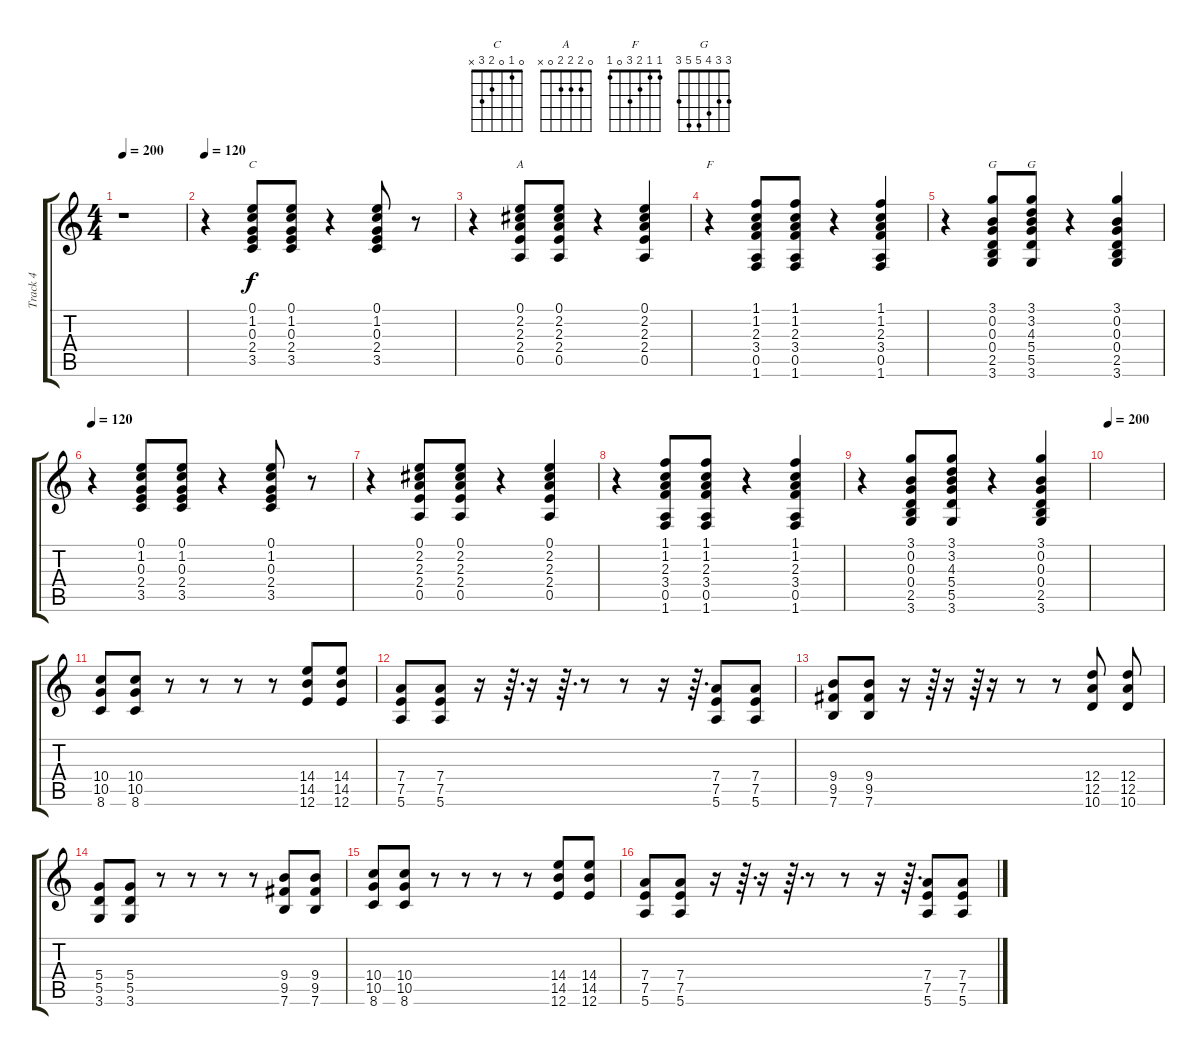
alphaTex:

\track ("Track 4" "Track 4") {instrument overdrivenguitar}
\staff {score tabs}
\tuning (E4 B3 G3 D3 A2 E2) {hide}
\chord ("C" 0 1 0 2 3 x)
\chord ("A" 0 2 2 2 0 x)
\chord ("F" 1 1 2 3 0 1)
\chord ("G" 3 0 0 0 2 3)
\chord ("G" 3 3 4 5 5 3)
\ts (4 4)
\tempo 200
\clef g2
\ks c
r.1{dy f} |
\tempo 100
\tempo 120
r.4{instrument electricguitarclean} (0.1 1.2 0.3 2.4 3.5).8{ch "C"} (0.1 1.2 0.3 2.4 3.5).8 r.4 (0.1 1.2 0.3 2.4 3.5).8 r.8 |
r.4 (0.1 2.2 2.3 2.4 0.5).8{ch "A"} (0.1 2.2 2.3 2.4 0.5).8 r.4 (0.1 2.2 2.3 2.4 0.5).4 |
r.4{ch "F"} (1.1 1.2 2.3 3.4 0.5 1.6).8 (1.1 1.2 2.3 3.4 0.5 1.6).8 r.4 (1.1 1.2 2.3 3.4 0.5 1.6).4 |
r.4 (3.1 0.2 0.3 0.4 2.5 3.6).8{ch "G"} (3.1 3.2 4.3 5.4 5.5 3.6).8{ch "G"} r.4 (3.1 0.2 0.3 0.4 2.5 3.6).4 |
\tempo 100
\tempo 120
r.4{instrument electricguitarclean} (0.1 1.2 0.3 2.4 3.5).8 (0.1 1.2 0.3 2.4 3.5).8 r.4 (0.1 1.2 0.3 2.4 3.5).8 r.8 |
r.4 (0.1 2.2 2.3 2.4 0.5).8 (0.1 2.2 2.3 2.4 0.5).8 r.4 (0.1 2.2 2.3 2.4 0.5).4 |
r.4 (1.1 1.2 2.3 3.4 0.5 1.6).8 (1.1 1.2 2.3 3.4 0.5 1.6).8 r.4 (1.1 1.2 2.3 3.4 0.5 1.6).4 |
r.4 (3.1 0.2 0.3 0.4 2.5 3.6).8 (3.1 3.2 4.3 5.4 5.5 3.6).8 r.4 (3.1 0.2 0.3 0.4 2.5 3.6).4 |
\tempo 200
|
(10.4 10.5 8.6).8 (10.4 10.5 8.6).8 r.8 r.8 r.8 r.8 (14.4 14.5 12.6).8 (14.4 14.5 12.6).8 |
(7.4 7.5 5.6).8 (7.4 7.5 5.6).8 r.16 r.64{d} r.16 r.64{d} r.8 r.8 r.16 r.64{d} (7.4 7.5 5.6).8 (7.4 7.5 5.6).8 |
(9.4 9.5 7.6).8 (9.4 9.5 7.6).8 r.16 r.64 r.16 r.64 r.16 r.8 r.8 (12.4 12.5 10.6).8 (12.4 12.5 10.6).8 |
(5.4 5.5 3.6).8 (5.4 5.5 3.6).8 r.8 r.8 r.8 r.8 (9.4 9.5 7.6).8 (9.4 9.5 7.6).8 |
(10.4 10.5 8.6).8 (10.4 10.5 8.6).8 r.8 r.8 r.8 r.8 (14.4 14.5 12.6).8 (14.4 14.5 12.6).8 |
(7.4 7.5 5.6).8 (7.4 7.5 5.6).8 r.16 r.64{d} r.16 r.64{d} r.8 r.8 r.16 r.64{d} (7.4 7.5 5.6).8 (7.4 7.5 5.6).8
